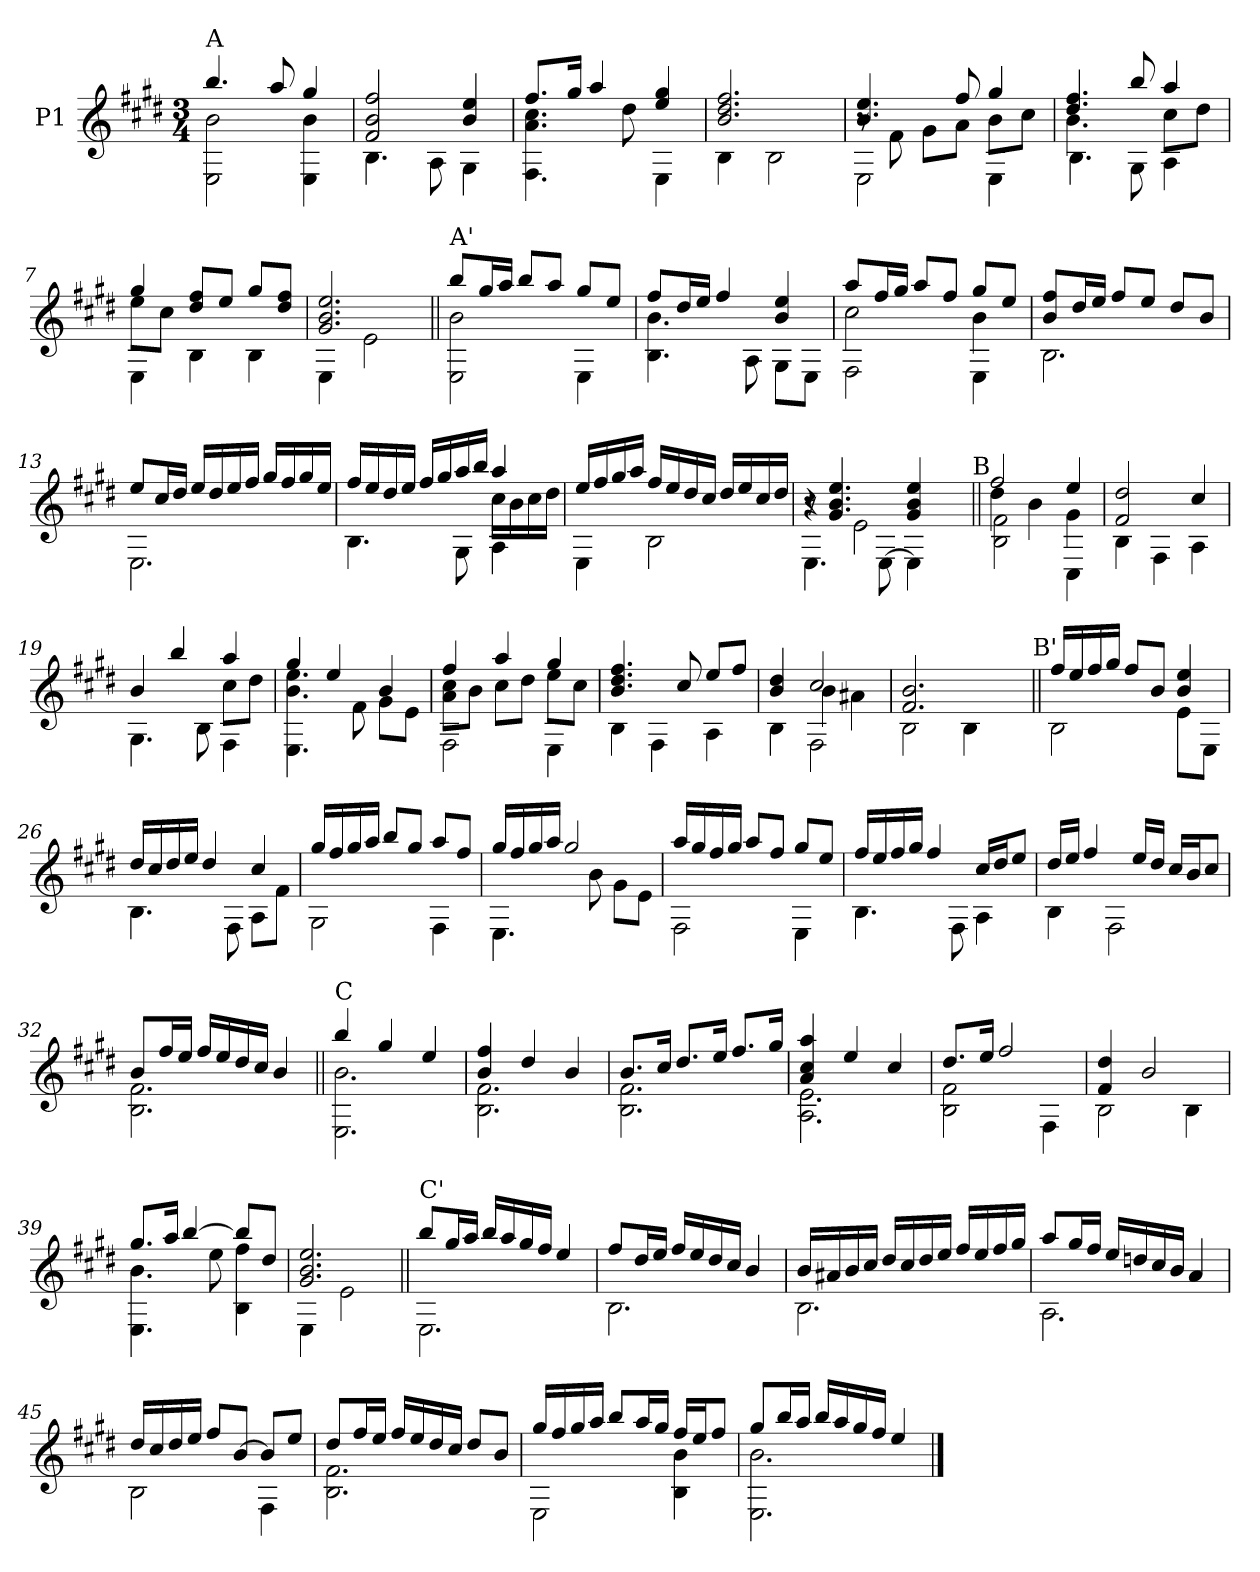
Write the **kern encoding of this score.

**kern
*part1
*staff1
*I"P1
!!LO:PB:g=z
*clefG2
*ITrd7c12
*k[f#c#g#d#]
*E:
*M3/4
*MM76
=1
*^
!LO:TX:a:t=A	!
4.bi/	2EEi\ 2Bi
8ai/	.
4g#i/	4EEi\ 4Bi
=2	=2
2F#i/ 2Bi 2f#i	4.BBi\
.	8AAi\
4Bi/ 4ei	4GG#i\
=3	=3
8.f#i/L	4.FF#i\ 4.Ai 4.c#i
16g#i/Jk	.
4ai/	.
.	8d#i\
4ei/ 4g#i	4EEi\
=4	=4
2.Bi/ 2.d#i 2.f#i	4BBi\
.	2BBi\
=5	=5
*	*^
4.Bi/ 4.ei	8r	2EEi\
.	8F#i\	.
.	8G#i\L	.
8f#i/	8Ai\J	.
4g#i/	8Bi\L	4EEi\
.	8c#i\J	.
=6	=6	=6
4.d#i/ 4.f#i	4.Bi\	4.BBi\
8bi/	8ryy	8GG#i\
4ai/	8c#i\L	4AAi\
.	8d#i\J	.
=7	=7	=7
4g#i/	8ei\L	4EEi\
.	8c#i\J	.
8d#i/ 8f#iL	2ryy	4BBi\
8ei/J	.	.
8g#i/L	.	4BBi\
8d#i/ 8f#iJ	.	.
*	*v	*v
=8	=8
2.G#i/ 2.Bi 2.ei	4EEi\
.	2Ei\
!!LO:LB:g=z	!!
=9||	=9||
!LO:TX:a:t=A'	!
8bi/L	2EEi\ 2Bi
16g#i/L	.
16ai/JJ	.
8bi/L	.
8ai/J	.
8g#i/L	4EEi\
8ei/J	.
=10	=10
8f#i/L	4.BBi\ 4.Bi
16d#i/L	.
16ei/JJ	.
4f#i/	.
.	8AAi\
4Bi/ 4ei	8GG#i\L
.	8EEi\J
=11	=11
*	*^
8ai/L	2c#i\	2FF#i\
16f#i/L	.	.
16g#i/JJ	.	.
8ai/L	.	.
8f#i/J	.	.
8g#i/L	4Bi\	4EEi\
8ei/J	.	.
*	*v	*v
=12	=12
8Bi/ 8f#iL	2.BBi\
16d#i/L	.
16ei/JJ	.
8f#i/L	.
8ei/J	.
8d#i/L	.
8Bi/J	.
=13	=13
8ei/L	2.EEi\
16c#i/L	.
16d#i/JJ	.
16ei/LL	.
16d#i/	.
16ei/	.
16f#i/JJ	.
16g#i/LL	.
16f#i/	.
16g#i/	.
16ei/JJ	.
!!LO:LB:g=z	!!
=14	=14
*	*^
16f#i/LL	4.BBi\	2ryy
16ei/	.	.
16d#i/	.	.
16ei/JJ	.	.
16f#i/LL	.	.
16g#i/	.	.
16ai/	8GG#i\	.
16bi/JJ	.	.
4ai/	16c#i\LL	4AAi\
.	16Bi\	.
.	16c#i\	.
.	16d#i\JJ	.
*	*v	*v
=15	=15
16ei/LL	4EEi\
16f#i/	.
16g#i/	.
16ai/JJ	.
16f#i/LL	2BBi\
16ei/	.
16d#i/	.
16c#i/JJ	.
16d#i/LL	.
16ei/	.
16c#i/	.
16d#i/JJ	.
=16	=16
*^	*^
8r	4r	4.EEi\	2ryy
4.G#i/ 4.Bi 4.ei	.	.	.
.	2Ei\	.	.
.	.	[8EEi\	.
4G#i/ 4Bi 4ei	.	4EEi\]	8ryy
.	.	.	16ryy
.	.	.	32ryy
.	.	.	64ryy
.	.	.	128...ryy
!	!	!	!LO:TX:a:t=B
.	.	.	1024ryy
*	*	*v	*v
=17||	=17||	=17||
2f#i/	4d#i\	2BBi\ 2F#i
.	4Bi\	.
4ei/	4G#i\	4CC#i\
*	*v	*v
=18	=18
2F#i/ 2d#i	4BBi\
.	4FF#i\
4c#i/	4AAi\
=19	=19
*	*^
4Bi/	4.GG#i\	2ryy
4bi/	.	.
.	8BBi\	.
4ai/	8c#i\L	4FF#i\
.	8d#i\J	.
*	*v	*v
=20	=20
4g#i/	4.EEi\ 4.Bi 4.ei
4ei/	.
.	8F#i\
4Bi/	8G#i\L
.	8Ei\J
!!LO:LB:g=z	!!
=21	=21
*	*^
4f#i/	8Ai\ 8c#iL	2FF#i\
.	8Bi\J	.
4ai/	8c#i\L	.
.	8d#i\J	.
4g#i/	8ei\L	4EEi\
.	8c#i\J	.
*	*v	*v
=22	=22
4.Bi/ 4.d#i 4.f#i	4BBi\
.	4FF#i\
8c#i/	.
8ei/L	4AAi\
8f#i/J	.
=23	=23
*	*^
4Bi/ 4d#i	4BBi\	4ryy
2c#i/	4Bi\	2FF#i\
.	4A#Xi\	.
=24	=24	=24
2.F#i/ 2.Bi	2BBi\	2ryy
.	4BBi\	8ryy
.	.	16ryy
.	.	32ryy
.	.	64ryy
.	.	128...ryy
!	!	!LO:TX:a:t=B'
.	.	1024ryy
*	*v	*v
=25||	=25||
16f#i/LL	2BBi\
16ei/	.
16f#i/	.
16g#i/JJ	.
8f#i/L	.
8Bi/J	.
4Bi/ 4ei	8Ei\L
.	8EEi\J
=26	=26
16d#i/LL	4.BBi\
16c#i/	.
16d#i/	.
16ei/JJ	.
4d#i/	.
.	8FF#i\
4c#i/	8AAi\L
.	8F#i\J
=27	=27
16g#i/LL	2GG#i\
16f#i/	.
16g#i/	.
16ai/JJ	.
8bi/L	.
8g#i/J	.
8ai/L	4FF#i\
8f#i/J	.
!!LO:LB:g=z	!!
=28	=28
16g#i/LL	4.EEi\
16f#i/	.
16g#i/	.
16ai/JJ	.
2g#i/	.
.	8Bi\
.	8G#i\L
.	8Ei\J
=29	=29
16ai/LL	2FF#i\
16g#i/	.
16f#i/	.
16g#i/JJ	.
8ai/L	.
8f#i/J	.
8g#i/L	4EEi\
8ei/J	.
=30	=30
16f#i/LL	4.BBi\
16ei/	.
16f#i/	.
16g#i/JJ	.
4f#i/	.
.	8FF#i\
16c#i/LL	4AAi\
16d#i/J	.
8ei/J	.
=31	=31
16d#i/LL	4BBi\
16ei/JJ	.
4f#i/	.
.	2FF#i\
16ei/LL	.
16d#i/JJ	.
16c#i/LL	.
16Bi/J	.
8c#i/J	.
=32	=32
8Bi/L	2.BBi\ 2.F#i
16f#i/L	.
16ei/JJ	.
16f#i/LL	.
16ei/	.
16d#i/	.
16c#i/JJ	.
4Bi/	.
!!LO:LB:g=z	!!
=33||	=33||
!LO:TX:a:t=C	!
4bi/	2.EEi\ 2.Bi
4g#i/	.
4ei/	.
=34	=34
4Bi/ 4f#i	2.BBi\ 2.F#i
4d#i/	.
4Bi/	.
=35	=35
8.Bi/L	2.BBi\ 2.F#i
16c#i/Jk	.
8.d#i/L	.
16ei/Jk	.
8.f#i/L	.
16g#i/Jk	.
=36	=36
4Ai/ 4c#i 4ai	2.AAi\ 2.Ei
4ei/	.
4c#i/	.
=37	=37
8.d#i/L	2BBi\ 2F#i
16ei/Jk	.
2f#i/	.
.	4FF#i\
=38	=38
4F#i/ 4d#i	2BBi\
2Bi/	.
.	4BBi\
=39	=39
8.g#i/L	4.EEi\ 4.Bi
16ai/Jk	.
[4bi/	.
.	8ei\
8bi/L]	4BBi\ 4f#i
8d#i/J	.
=40	=40
2.G#i/ 2.Bi 2.ei	4EEi\
.	2Ei\
!!LO:LB:g=z	!!
=41||	=41||
!LO:TX:a:t=C'	!
8bi/L	2.EEi\
16g#i/L	.
16ai/JJ	.
16bi/LL	.
16ai/	.
16g#i/	.
16f#i/JJ	.
4ei/	.
=42	=42
8f#i/L	2.BBi\
16d#i/L	.
16ei/JJ	.
16f#i/LL	.
16ei/	.
16d#i/	.
16c#i/JJ	.
4Bi/	.
=43	=43
16Bi/LL	2.BBi\
16A#Xi/	.
16Bi/	.
16c#i/JJ	.
16d#i/LL	.
16c#i/	.
16d#i/	.
16ei/JJ	.
16f#i/LL	.
16ei/	.
16f#i/	.
16g#i/JJ	.
=44	=44
8ai/L	2.AAi\
16g#i/L	.
16f#i/JJ	.
16ei/LL	.
16dni/	.
16c#i/	.
16Bi/JJ	.
4Ai/	.
!!LO:LB:g=z	!!
=45	=45
16d#i/LL	2BBi\
16c#i/	.
16d#i/	.
16ei/JJ	.
8f#i/L	.
[8Bi/J	.
8Bi/L]	4FF#i\
8ei/J	.
=46	=46
8d#i/L	2.BBi\ 2.F#i
16f#i/L	.
16ei/JJ	.
16f#i/LL	.
16ei/	.
16d#i/	.
16c#i/JJ	.
8d#i/L	.
8Bi/J	.
=47	=47
16g#i/LL	2EEi\
16f#i/	.
16g#i/	.
16ai/JJ	.
8bi/L	.
16ai/L	.
16g#i/JJ	.
16f#i/LL	4BBi\ 4Bi
16ei/J	.
8f#i/J	.
=48	=48
8g#i/L	2.EEi\ 2.Bi
16bi/L	.
16ai/JJ	.
16bi/LL	.
16ai/	.
16g#i/	.
16f#i/JJ	.
4ei/	.
*v	*v
==
*-
